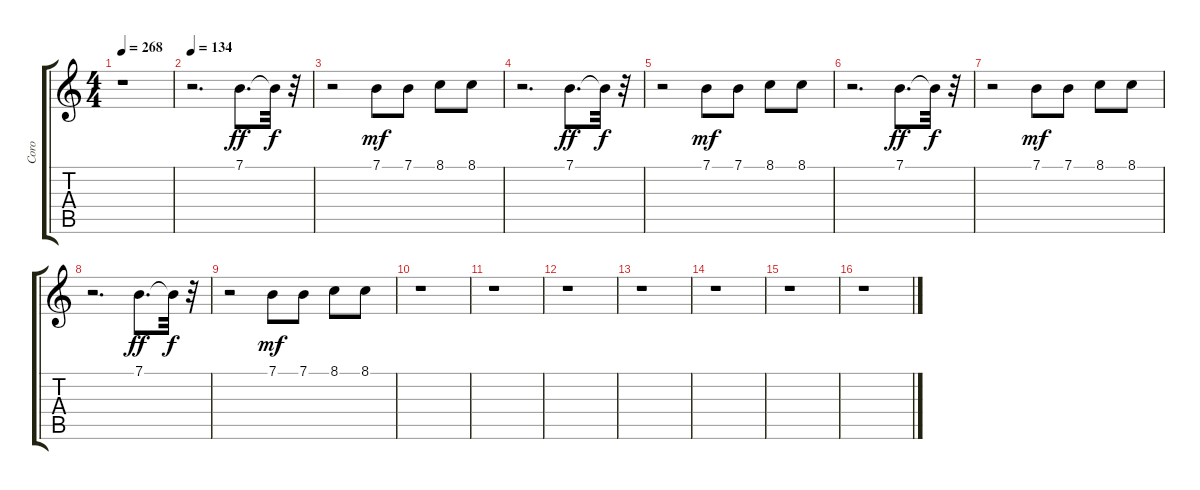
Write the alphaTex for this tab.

\track ("Coro" "Coro") {instrument brasssection}
\staff {score tabs}
\tuning (E4 B3 G3 D3 A2 E2) {hide}
\ts (4 4)
\tempo 268
\clef g2
\ks c
r.1{dy f} |
\tempo 134
r.2{d} 7.1.8{d dy ff} 7.1{t}.32{dy f} r.32 |
r.2 7.1.8{dy mf} 7.1.8 8.1.8 8.1.8 |
r.2{d} 7.1.8{d dy ff} 7.1{t}.32{dy f} r.32 |
r.2 7.1.8{dy mf} 7.1.8 8.1.8 8.1.8 |
r.2{d} 7.1.8{d dy ff} 7.1{t}.32{dy f} r.32 |
r.2 7.1.8{dy mf} 7.1.8 8.1.8 8.1.8 |
r.2{d} 7.1.8{d dy ff} 7.1{t}.32{dy f} r.32 |
r.2 7.1.8{dy mf} 7.1.8 8.1.8 8.1.8 |
r.1 |
r.1 |
r.1 |
r.1 |
r.1 |
r.1 |
r.1
